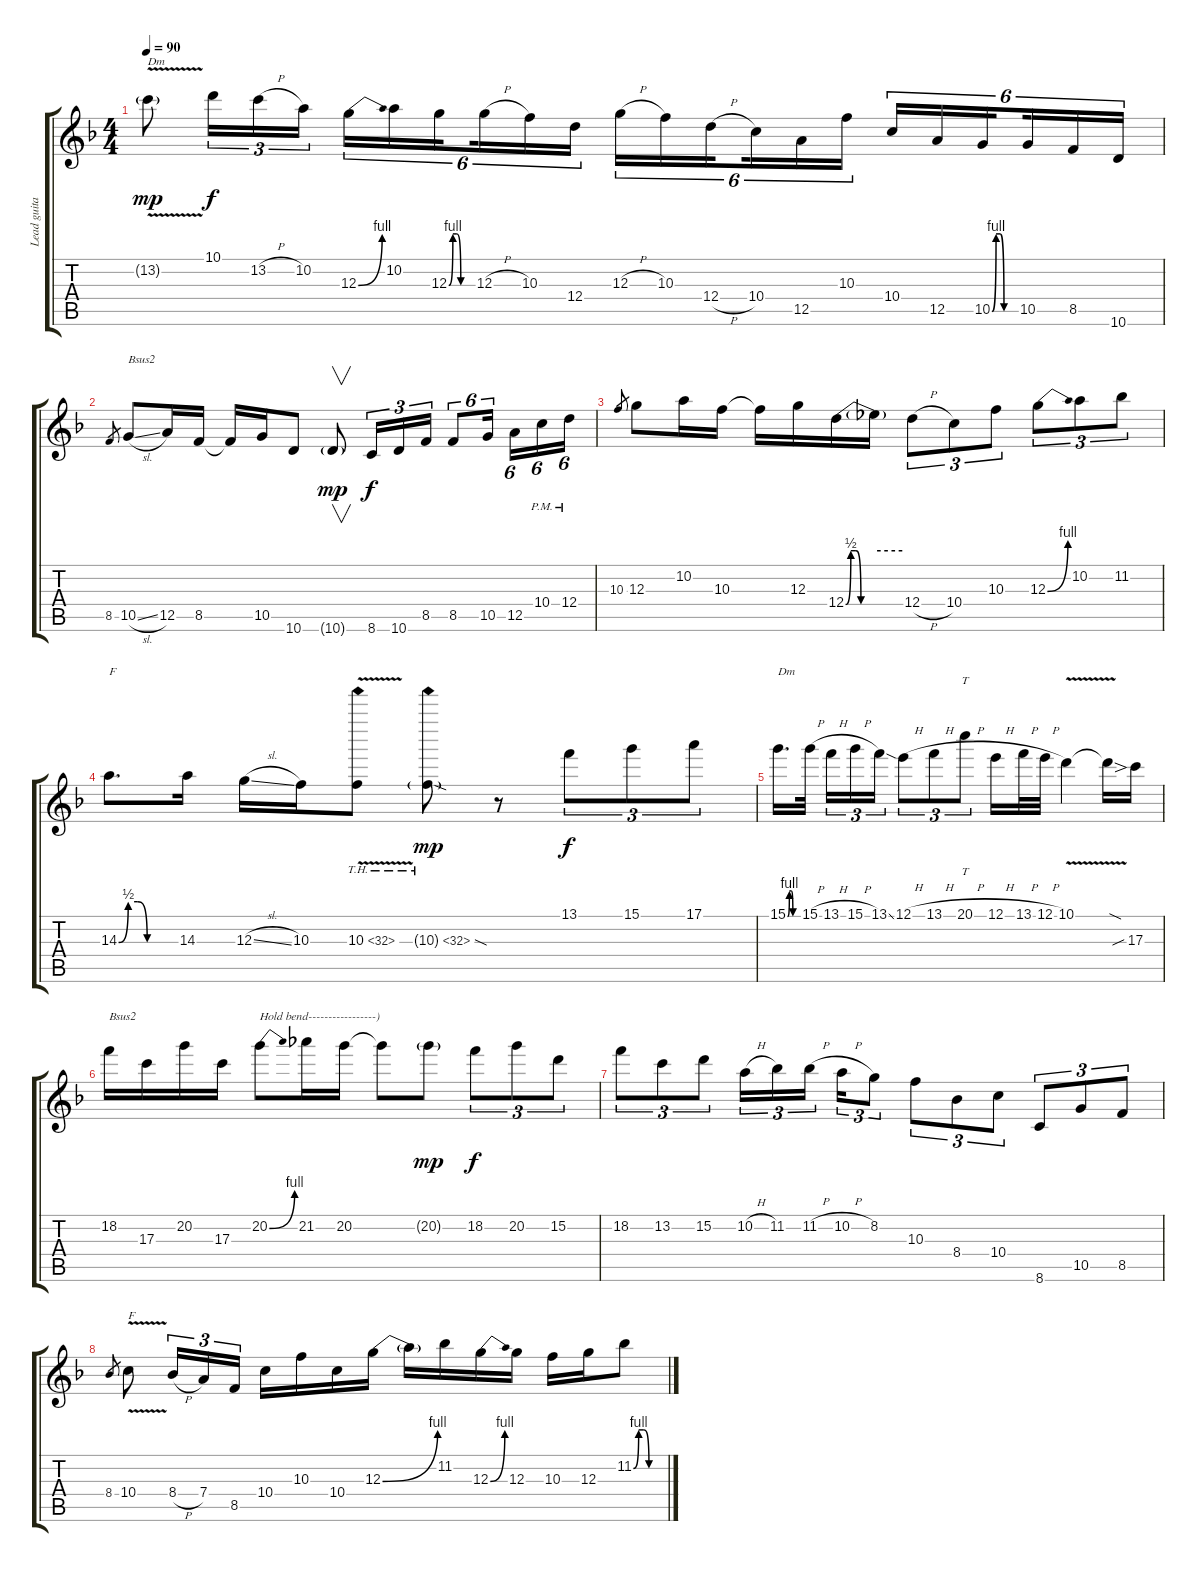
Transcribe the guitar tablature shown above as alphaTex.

\track ("Lead guitar 2" "Lead guita") {instrument overdrivenguitar}
\staff {score tabs}
\tuning (E4 B3 G3 D3 A2 E2) {hide}
\ts (4 4)
\tempo 90
\clef g2
\ks f
13.2{v g}.8{txt "Dm" dy mp} 10.1.16{tu (3 2) dy f} 13.2{h}.16{tu (3 2)} 10.2.16{tu (3 2)} 12.3{be (bend 0 0 60 4)}.16{tu (6 4)} 10.2.16{tu (6 4)} 12.3{be (custom 0 0 10 4 20 4 30 0 60 0)}.16{tu (6 4) beam splitsecondary} 12.3{h}.16{tu (6 4)} 10.3.16{tu (6 4)} 12.4.16{tu (6 4)} 12.3{h}.16{tu (6 4)} 10.3.16{tu (6 4)} 12.4{h}.16{tu (6 4) beam splitsecondary} 10.4.16{tu (6 4)} 12.5.16{tu (6 4)} 10.3.16{tu (6 4)} 10.4.16{tu (6 4)} 12.5.16{tu (6 4)} 10.5{be (custom 0 0 10 4 20 4 30 0 60 0)}.16{tu (6 4) beam splitsecondary} 10.5.16{tu (6 4)} 8.5.16{tu (6 4)} 10.6.16{tu (6 4)} |
8.5.8{gr} 10.5{sl}.8{txt "Bsus2"} 12.5.16 8.5.16 8.5{t}.16 10.5.16 10.6.8 10.6{g}.8{v dy mp} 8.6.16{tu (3 2) dy f} 10.6.16{tu (3 2)} 8.5.16{tu (3 2)} 8.5.8{tu (6 4)} 10.5.16{tu (6 4) beam splitsecondary} 12.5.16{tu (6 4)} 10.4{pm}.16{tu (6 4)} 12.4{pm}.16{tu (6 4)} |
10.3.8{gr} 12.3.8 10.2.16 10.3.16 10.3{t}.16 12.3.16 12.4{be (custom 0 0 10 2 20 2 30 0 60 0)}.16 12.4{be (hold 0 2 60 2) t}.16 12.4{h}.8{tu (3 2)} 10.4.8{tu (3 2)} 10.3.8{tu (3 2)} 12.3{be (bend 0 0 60 4)}.8{tu (3 2)} 10.2.8{tu (3 2)} 11.2.8{tu (3 2)} |
14.3{be (custom 0 0 10 2 20 2 30 0 60 0)}.8{d txt "F"} 14.3.16 12.3{sl}.16 10.3.16 10.3{th 22 v}.8 10.3{th 22 sod g}.8{dy mp} r.8 13.1.8{tu (3 2) dy f} 15.1.8{tu (3 2)} 17.1.8{tu (3 2)} |
15.1{be (custom 0 0 10 4 20 4 30 0 60 0)}.16{d txt "Dm"} 15.1{h}.32{beam splitsecondary} 13.1{h}.16{tu (3 2)} 15.1{h}.16{tu (3 2)} 13.1{ss}.16{tu (3 2)} 12.1{h}.8{tu (3 2)} 13.1{h}.8{tu (3 2)} 20.1{h}.8{tt tu (3 2)} 12.1{h}.16 13.1{h}.32 12.1{h}.32 10.1{v}.4 10.1{sod t}.16 17.3{sib}.16 |
18.2.16{txt "Bsus2"} 17.3.16 20.2.16 17.3.16 20.2{be (bend 0 0 60 4)}.8{txt "Hold bend-----------------)"} 21.2.16 20.2.16 20.2{t}.8 20.2{g}.8{dy mp} 18.2.8{tu (3 2) dy f} 20.2.8{tu (3 2)} 15.2.8{tu (3 2)} |
18.2.8{tu (3 2)} 13.2.8{tu (3 2)} 15.2.8{tu (3 2)} 10.2{h}.16{tu (3 2)} 11.2.16{tu (3 2)} 11.2{h}.16{tu (3 2) beam splitsecondary} 10.2{h}.16{tu (3 2)} 8.2.8{tu (3 2)} 10.3.8{tu (3 2)} 8.4.8{tu (3 2)} 10.4.8{tu (3 2)} 8.6.8{tu (3 2)} 10.5.8{tu (3 2)} 8.5.8{tu (3 2)} |
8.4.8{gr} 10.4{v}.8{txt "F"} 8.4{h}.16{tu (3 2)} 7.4.16{tu (3 2)} 8.5.16{tu (3 2)} 10.4.16 10.3.16 10.4.16 12.3{be (bend 0 0 60 4)}.16 12.3{t}.16 11.2.16 12.3{be (bend 0 0 60 4)}.16 12.3.16 10.3.16 12.3.16 11.2{be (custom 0 0 10 4 20 4 30 0 60 0)}.8
